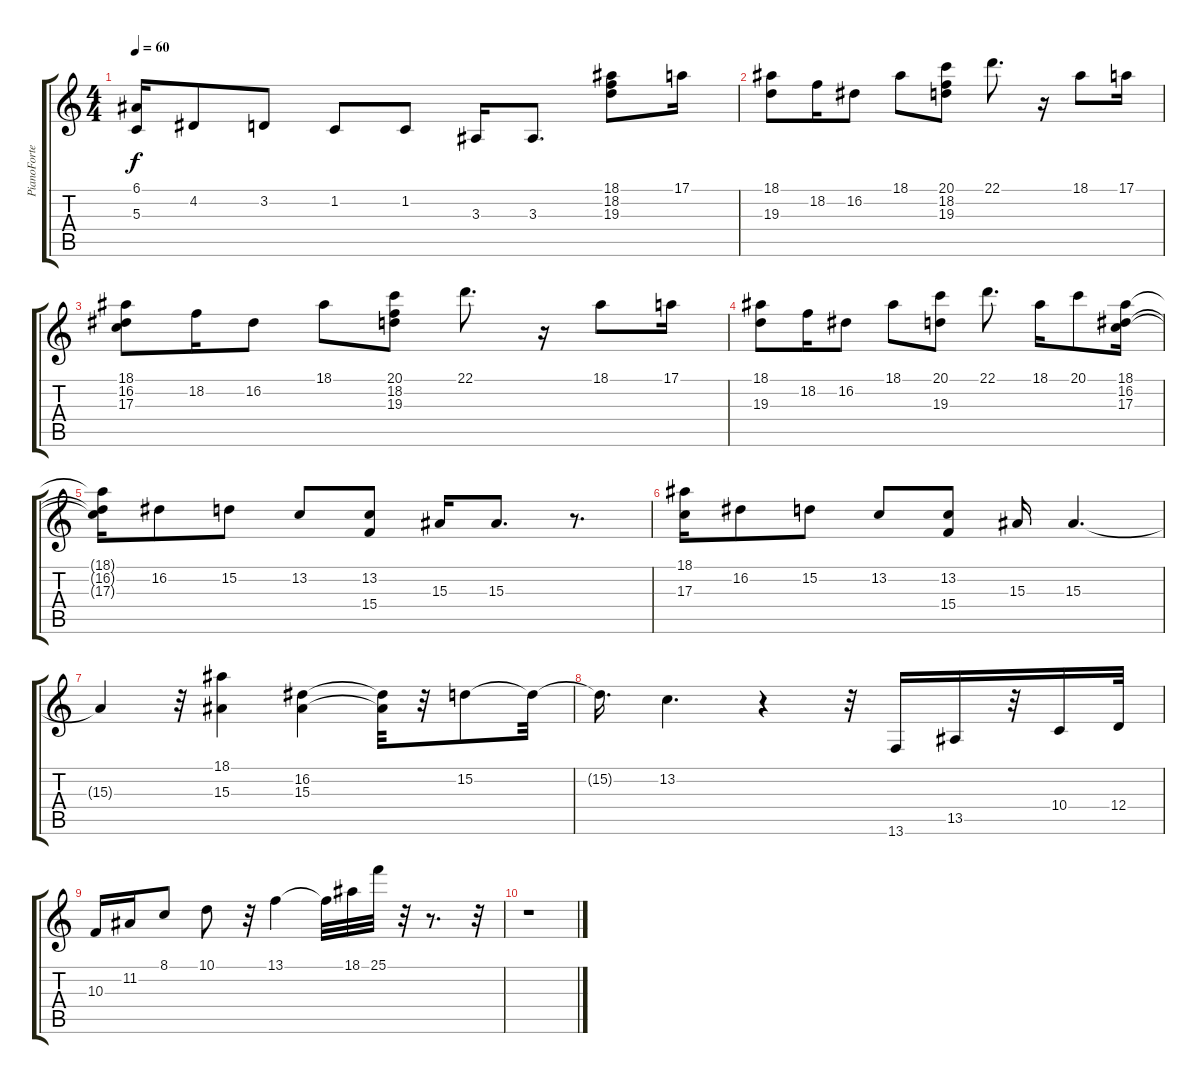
\track ("PianoForte_R" "PianoForte") {instrument acousticgrandpiano}
\staff {score tabs}
\tuning (E4 B3 G3 D3 A2 E2) {hide}
\ts (4 4)
\tempo 60
\clef g2
\ks c
(6.1{t} 5.3{t}).16{dy f} 4.2.8 3.2.8 1.2.8 1.2.8 3.3.16 3.3.8{d} (18.1 18.2 19.3).8 17.1.16 |
(18.1 19.3).8 18.2.16 16.2.8 18.1.8 (20.1 18.2 19.3).8 22.1.8{d} r.16 18.1.8 17.1.16 |
(18.1 16.2 17.3).8 18.2.16 16.2.8 18.1.8 (20.1 18.2 19.3).8 22.1.8{d} r.16 18.1.8 17.1.16 |
(18.1 19.3).8 18.2.16 16.2.8 18.1.8 (20.1 19.3).8 22.1.8{d} 18.1.16 20.1.8 (18.1 16.2 17.3).16 |
(18.1{t} 16.2{t} 17.3{t}).16 16.2.8 15.2.8 13.2.8 (13.2 15.4).8 15.3.16 15.3.8{d} r.8{d} |
(18.1 17.3).16 16.2.8 15.2.8 13.2.8 (13.2 15.4).8 15.3.16 15.3.4{d} |
15.3{t}.4 r.32 (18.1 15.3).4 (16.2 15.3).4 (16.2{t} 15.3{t}).32 r.32 15.2.8 15.2{t}.32 |
15.2{t}.16{d} 13.2.4{d} r.4 r.32 13.6.16 13.5.16 r.32 10.4.16 12.4.32 |
10.3.16 11.2.16 8.1.8 10.1.8 r.32 13.1.4 13.1{t}.32 18.1.32 25.1.32 r.32 r.8{d} r.32 |
r.1
